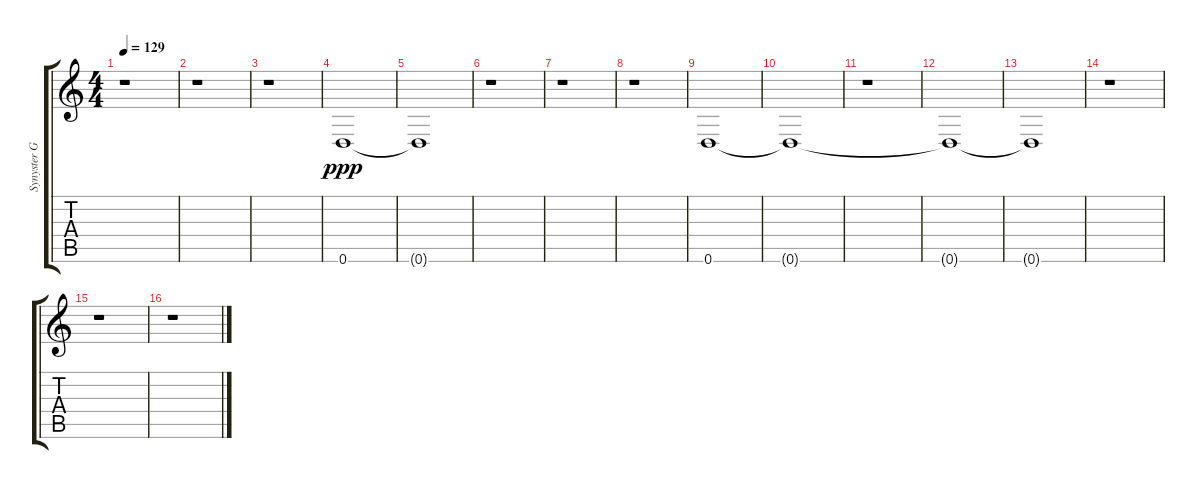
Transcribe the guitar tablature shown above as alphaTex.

\track ("Synyster Gates (Rhythm)" "Synyster G") {instrument distortionguitar}
\staff {score tabs}
\tuning (E4 B3 G3 D3 A2 D2) {hide}
\ts (4 4)
\tempo 129
\clef g2
\ks c
r.1{dy ppp} |
r.1 |
r.1 |
0.6.1 |
0.6{t}.1 |
r.1 |
r.1 |
r.1 |
0.6.1 |
0.6{t}.1 |
r.1 |
0.6{t}.1 |
0.6{t}.1 |
r.1 |
r.1 |
r.1
